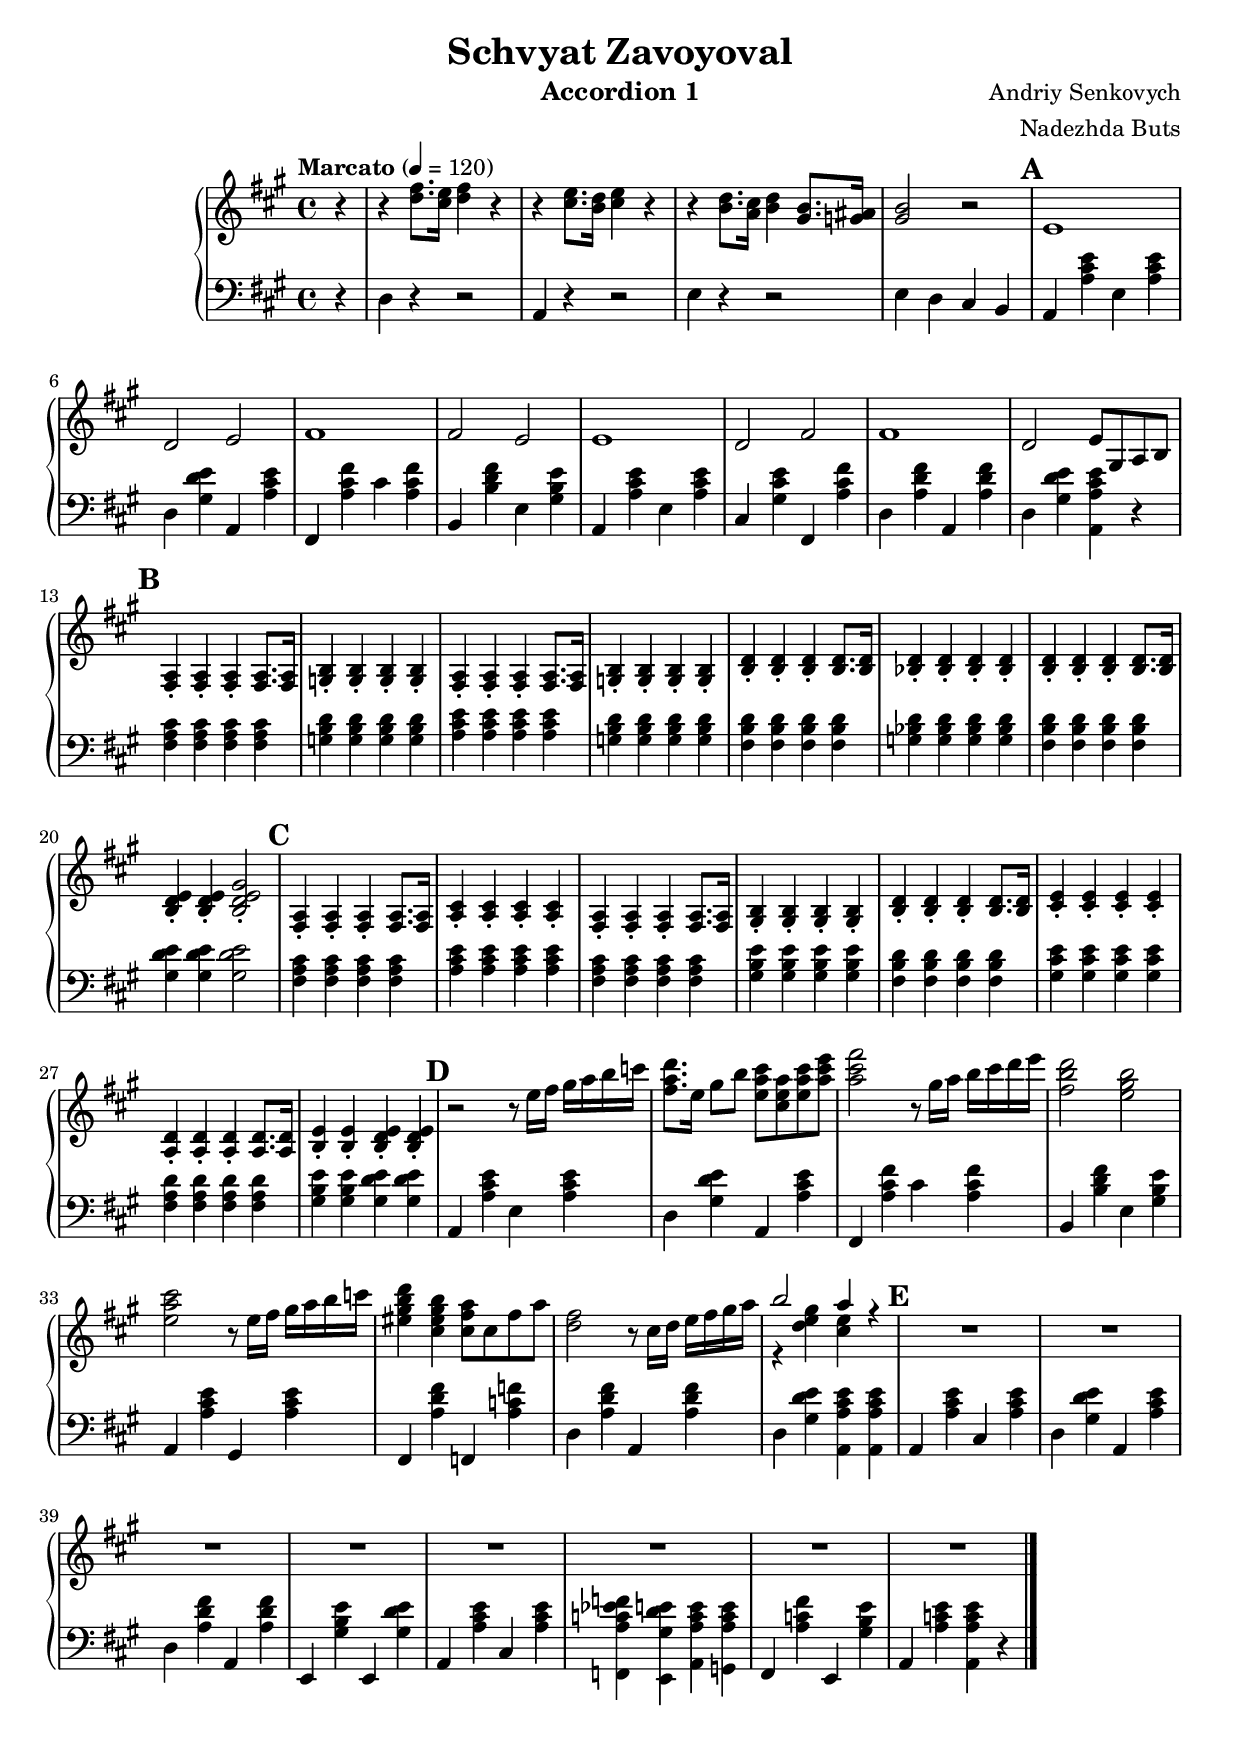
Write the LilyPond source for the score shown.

\include "src/header.ly"
\include "src/settings.ly"
% "original" intro in C Major
introAccOne = \relative c'' {
  <g h>4 <g h>8. <fis a>16 <g h>4 <h d>4
  <a c>4 <fis a> <g h>2
  <e g>4 <e g>8. <g h>16 <fis a>4 <d fis>4
  <d g>2 <d f g>2
}

accordionOneSolo = \relative c'' {

  \defaultTempo
  \defaultTime
  \defaultKey

  \partial 4 r4
  r4 <d fis>8. <cis e>16 <d fis>4 r4
  r4 <cis e>8. <h d>16 <cis e>4 r4
  r4 <h d>8. <a cis>16 <h d>4 <gis h>8. <g ais>16
  <gis h>2 r2

  \tag #'part {\mark \default}

  e1
  d2 e2
  fis1
  fis2 e2

  e1
  d2 fis2
  fis1
  d2 e8 gis, a h

  \tag #'part {\mark \default}

  <fis a>4-. <fis a>-. <fis a>-. <fis a>8. <fis a>16
  <g h>4-. <g h>-. <g h>-. <g h>-.
  <fis a>4-. <fis a>-. <fis a>-. <fis a>8. <fis a>16
  <g h>4-. <g h>-. <g h>-. <g h>-.
  
  <h d>4-. <h d>-. <h d>-. <h d>8. <h d>16
  <b d>4-. <b d>-. <b d>-. <b d>-.
  <h d>4-. <h d>-. <h d>-. <h d>8. <h d>16
  <h d e>4-. <h d e>-. <h d e gis>2-.

  \tag #'part {\mark \default}

  <fis a>4-. <fis a>-. <fis a>-. <fis a>8. <fis a>16
  <a cis>4-. <a cis>-. <a cis>-. <a cis>-.
  <fis a>4-. <fis a>-. <fis a>-. <fis a>8. <fis a>16
  <gis h>4-. <gis h>-. <gis h>-. <gis h>-.
  <h d>4-. <h d>-. <h d>-. <h d>8. <h d>16
  <cis e>4-. <cis e>-. <cis e>-. <cis e>-.
  <a d>4-. <a d>-. <a d>-. <a d>8. <a d>16
  <h e>4-. <h e>-. <h d e>-. <h d e>-.

  \tag #'part {\mark \default}

  r2 r8 e'16 fis gis a h c
  <fis, a d>8. e16 gis8 h <e, a cis> <cis e a> <e a cis> <a cis e>
  <a cis fis>2 r8 gis16 a h cis d e
  <fis, h d>2 <e gis h>2

  <e a cis>2 r8 e16 fis gis a h c
  <eis, gis h d>4 <cis eis gis h>4 <cis fis a>8 cis fis a
  <d, fis>2 r8 cis16 d e fis gis a
  << {h2 a4 r4 } \\ {r4 <d, e gis>4 <cis e>} >>

  \tag #'part {\mark \default}

  R1*8

  \bar "|."
}

accordionOneBass = \relative c{

  \defaultTempo
  \defaultTime
  \defaultKey
  \clef bass

  \partial 4 r4

  d4 r4 r2
  a4 r4 r2
  e'4 r4 r2
  e4 d cis h

  \tag #'part {\mark \default}

  a4 <a'cis e>4 e4 <a cis e>4
  d,4 <gis d' e>4 a,4 <a' cis e>4
  fis,4 <a' cis fis>4 cis4 <a cis fis>4
  h,4 <h' d fis>4 e,4 <gis h e>4

  a,4 <a'cis e>4 e4 <a cis e>4
  cis,4 <gis' cis e>4 fis,4 <a' cis fis>4
  d,4 <a' d fis>4 a,4 <a' d fis>4
  d,4 <gis d' e>4 <a, a' cis e>4 r4

  \tag #'part {\mark \default}

  <fis' a cis>4 \repeat unfold 3 { <fis a cis>4 }
  \repeat unfold 4 { <g h d>4 }
  \repeat unfold 4 { <a cis e>4 }
  \repeat unfold 4 { <g h d>4 }

  \repeat unfold 4 { <fis h d>4 }
  \repeat unfold 4 { <g b d>4 }
  \repeat unfold 4 { <fis h d>4 }
  \repeat unfold 2 { <gis d' e>4 } <gis d' e>2

  \tag #'part {\mark \default}

  \repeat unfold 4 { <fis a cis>4 }
  \repeat unfold 4 { <a cis e>4 }
  \repeat unfold 4 { <fis a cis>4 }
  \repeat unfold 4 { <gis h e>4 }

  \repeat unfold 4 { <fis h d>4 }
  \repeat unfold 4 { <gis cis e>4 }
  \repeat unfold 4 { <fis a d>4 }
  \repeat unfold 2 { <gis h e>4 } \repeat unfold 2 { <gis d' e>4 }

  \tag #'part {\mark \default}

  a,4 <a'cis e>4 e4 <a cis e>4
  d,4 <gis d' e>4 a,4 <a' cis e>4
  fis,4 <a' cis fis>4 cis4 <a cis fis>4
  h,4 <h' d fis>4 e,4 <gis h e>4

  a,4 <a'cis e>4 gis,4 <a' cis e>4
  fis,4 <a' d fis>4 f,4 <a' c f>4
  d,4 <a' d fis>4 a,4 <a' d fis>4
  d,4 <gis d' e>4 <a, a' cis e>4 <a a' cis e>4

  \tag #'part {\mark \default}

  a4 <a'cis e>4 cis,4 <a' cis e>4
  d,4 <gis d' e>4 a,4 <a' cis e>4
  d,4 <a' d fis>4 a,4 <a' d fis>4
  e,4 <gis' h e>4 e,4 <gis' d' e>4

  a,4 <a'cis e>4 cis,4 <a' cis e>4
  <f, a' c es f>4 <e gis' d'e>4 <a a' c e>4 <g a' c e>4
  fis4 <a' c fis>4 e,4 <gis' h e>4
  a,4 <a' c e>4 <a, a' c e>4 r4

  \bar "|."
}


\header {
    instrument = "Accordion 1"
}

\score {
  \new Score {
  \set Score.markFormatter = #format-mark-box-numbers
  <<
    \new PianoStaff <<
      \set PianoStaff.midiInstrument = "accordion"
      \removeWithTag #'score \accordionOneSolo
      \removeWithTag #'score \accordionOneBass
    >>
  >>
  }
  \layout {
    \include "src/layout.ly"
  }
  \midi{}
}
\paper {
  indent = 25
}
